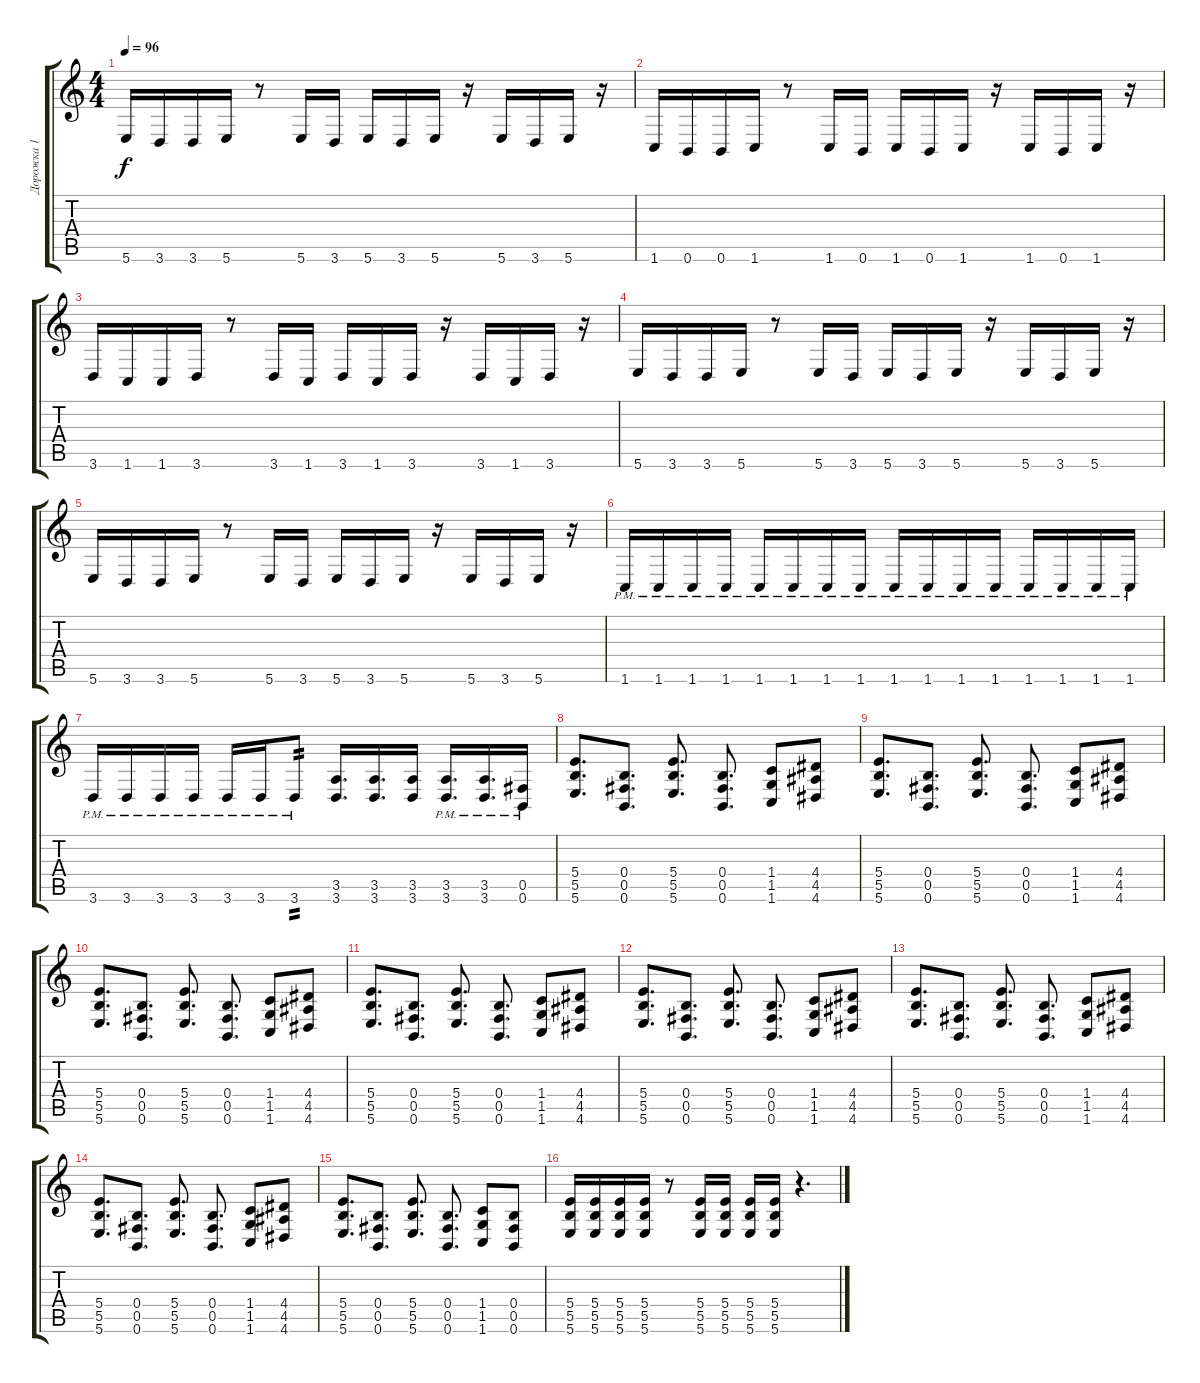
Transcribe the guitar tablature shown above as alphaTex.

\track ("Дорожка 1" "Дорожка 1") {mute instrument electricguitarclean}
\staff {score tabs}
\tuning (Db4 Ab3 E3 B2 Gb2 B1) {hide}
\ts (4 4)
\tempo 96
\clef g2
\ks c
5.6.16{dy f} 3.6.16 3.6.16 5.6.16 r.8 5.6.16 3.6.16 5.6.16 3.6.16 5.6.16 r.16 5.6.16 3.6.16 5.6.16 r.16 |
1.6.16 0.6.16 0.6.16 1.6.16 r.8 1.6.16 0.6.16 1.6.16 0.6.16 1.6.16 r.16 1.6.16 0.6.16 1.6.16 r.16 |
3.6.16 1.6.16 1.6.16 3.6.16 r.8 3.6.16 1.6.16 3.6.16 1.6.16 3.6.16 r.16 3.6.16 1.6.16 3.6.16 r.16 |
5.6.16 3.6.16 3.6.16 5.6.16 r.8 5.6.16 3.6.16 5.6.16 3.6.16 5.6.16 r.16 5.6.16 3.6.16 5.6.16 r.16 |
5.6.16 3.6.16 3.6.16 5.6.16 r.8 5.6.16 3.6.16 5.6.16 3.6.16 5.6.16 r.16 5.6.16 3.6.16 5.6.16 r.16 |
1.6{pm}.16{instrument overdrivenguitar} 1.6{pm}.16 1.6{pm}.16 1.6{pm}.16 1.6{pm}.16 1.6{pm}.16 1.6{pm}.16 1.6{pm}.16 1.6{pm}.16 1.6{pm}.16 1.6{pm}.16 1.6{pm}.16 1.6{pm}.16 1.6{pm}.16 1.6{pm}.16 1.6{pm}.16 |
3.6{pm}.16 3.6{pm}.16 3.6{pm}.16 3.6{pm}.16 3.6{pm}.16 3.6{pm}.16 3.6{pm}.8{tp 2} (3.5 3.6).16{d} (3.5 3.6).16{d} (3.5 3.6).16 (3.5{pm} 3.6{pm}).16{d} (3.5{pm} 3.6{pm}).16{d} (0.5{pm} 0.6{pm}).16 |
(5.4 5.5 5.6).8{d} (0.4 0.5 0.6).8{d} (5.4 5.5 5.6).8{d} (0.4 0.5 0.6).8{d} (1.4 1.5 1.6).8 (4.4 4.5 4.6).8 |
(5.4 5.5 5.6).8{d} (0.4 0.5 0.6).8{d} (5.4 5.5 5.6).8{d} (0.4 0.5 0.6).8{d} (1.4 1.5 1.6).8 (4.4 4.5 4.6).8 |
(5.4 5.5 5.6).8{d} (0.4 0.5 0.6).8{d} (5.4 5.5 5.6).8{d} (0.4 0.5 0.6).8{d} (1.4 1.5 1.6).8 (4.4 4.5 4.6).8 |
(5.4 5.5 5.6).8{d} (0.4 0.5 0.6).8{d} (5.4 5.5 5.6).8{d} (0.4 0.5 0.6).8{d} (1.4 1.5 1.6).8 (4.4 4.5 4.6).8 |
(5.4 5.5 5.6).8{d} (0.4 0.5 0.6).8{d} (5.4 5.5 5.6).8{d} (0.4 0.5 0.6).8{d} (1.4 1.5 1.6).8 (4.4 4.5 4.6).8 |
(5.4 5.5 5.6).8{d} (0.4 0.5 0.6).8{d} (5.4 5.5 5.6).8{d} (0.4 0.5 0.6).8{d} (1.4 1.5 1.6).8 (4.4 4.5 4.6).8 |
(5.4 5.5 5.6).8{d} (0.4 0.5 0.6).8{d} (5.4 5.5 5.6).8{d} (0.4 0.5 0.6).8{d} (1.4 1.5 1.6).8 (4.4 4.5 4.6).8 |
(5.4 5.5 5.6).8{d} (0.4 0.5 0.6).8{d} (5.4 5.5 5.6).8{d} (0.4 0.5 0.6).8{d} (1.4 1.5 1.6).8 (0.4 0.5 0.6).8 |
(5.4 5.5 5.6).16 (5.4 5.5 5.6).16 (5.4 5.5 5.6).16 (5.4 5.5 5.6).16 r.8 (5.4 5.5 5.6).16 (5.4 5.5 5.6).16 (5.4 5.5 5.6).16 (5.4 5.5 5.6).16 r.4{d}
